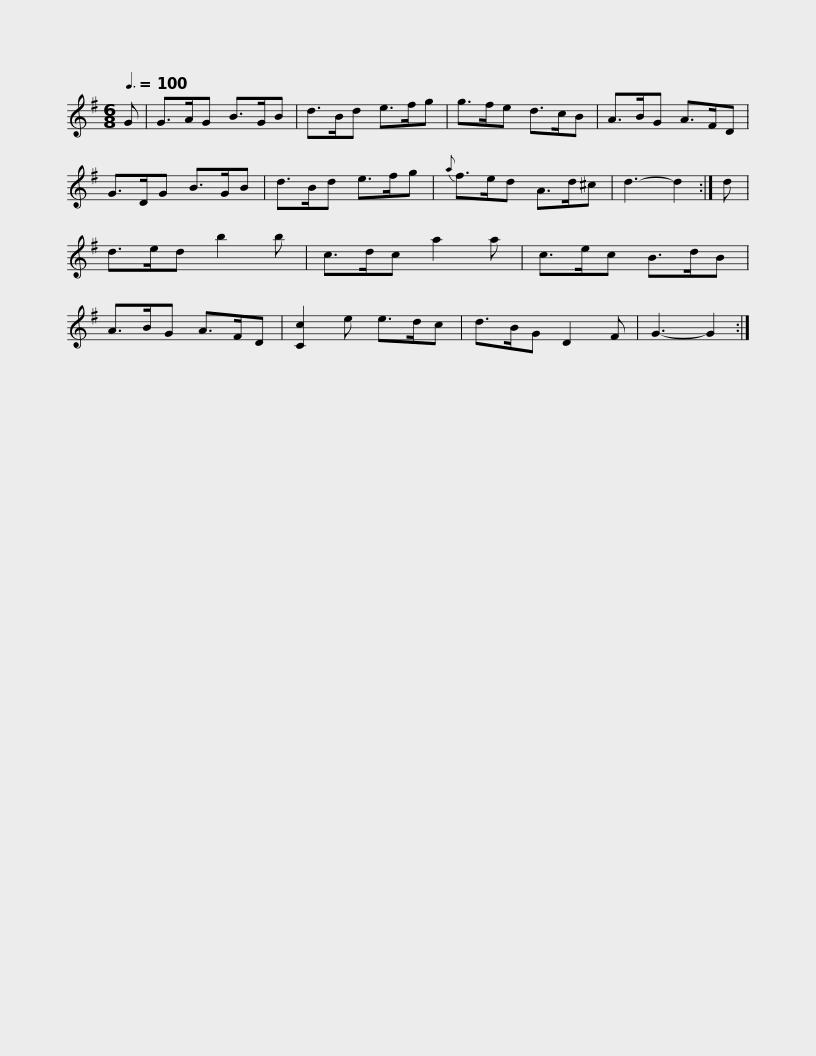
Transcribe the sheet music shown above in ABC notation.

X:1
L:1/8
Q:3/8=100
M:6/8
I:linebreak $
K:G
V:1 treble
V:1
 G | G>AG B>GB | d>Bd e>fg | g>fe d>cB | A>BG A>FD | %5
 G>DG B>GB | d>Bd e>fg |${a} f>ed A>d^c | d3- d2 :| d | %10
 d>ed b2 b | c>dc a2 a | c>ec B>dB | A>BG A>FD | [Cc]2 e e>dc |$ %15
 d>BG D2 F | G3- G2 :| %17
